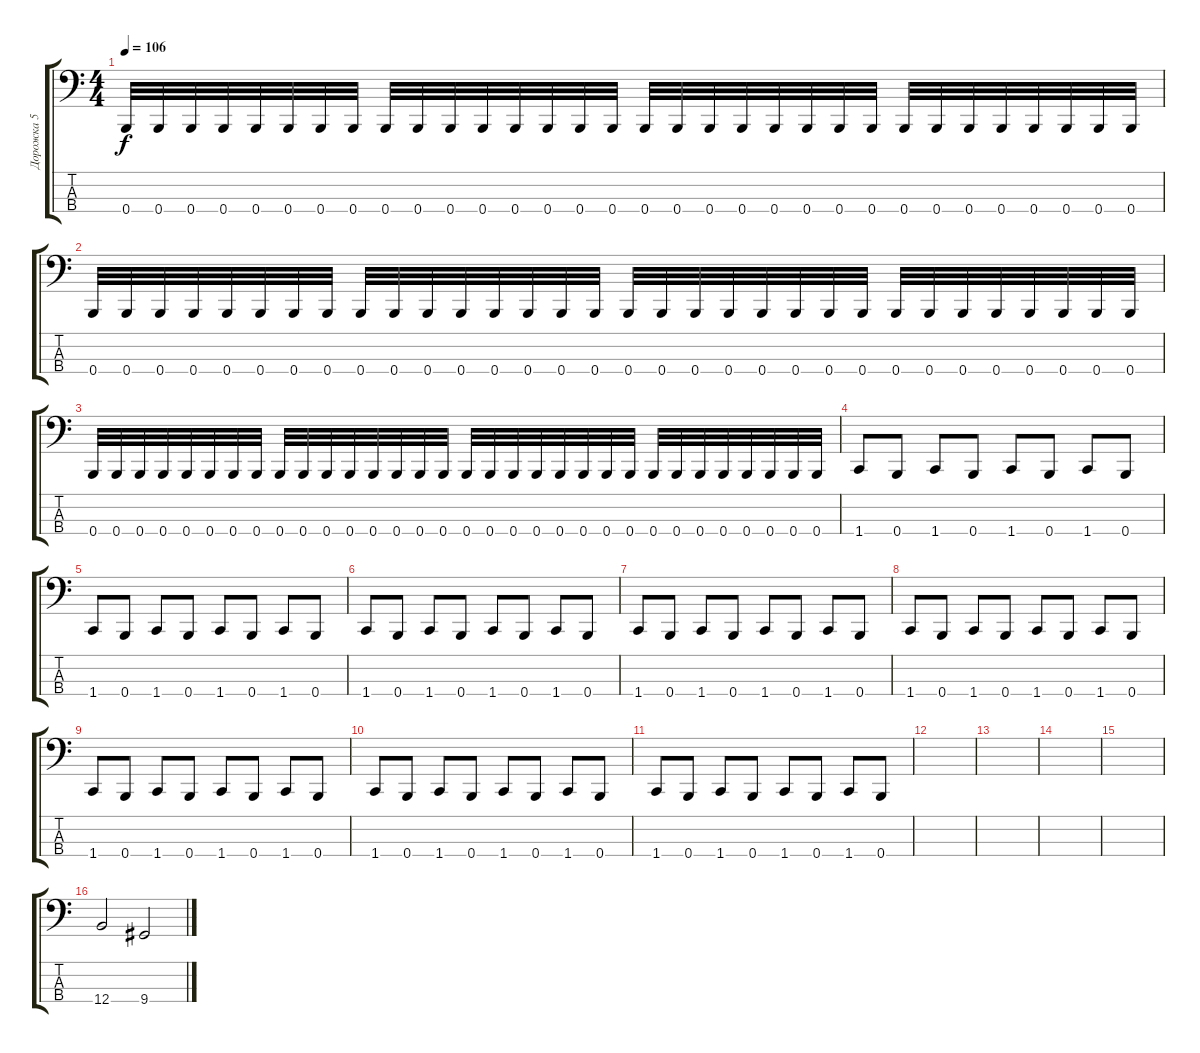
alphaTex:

\track ("Дорожка 5" "Дорожка 5") {instrument electricbasspick}
\staff {score tabs}
\tuning (E2 B1 Gb1 B0) {hide}
\ts (4 4)
\tempo 106
\clef f4
\ks c
0.4.32{dy f} 0.4.32 0.4.32 0.4.32 0.4.32 0.4.32 0.4.32 0.4.32 0.4.32 0.4.32 0.4.32 0.4.32 0.4.32 0.4.32 0.4.32 0.4.32 0.4.32 0.4.32 0.4.32 0.4.32 0.4.32 0.4.32 0.4.32 0.4.32 0.4.32 0.4.32 0.4.32 0.4.32 0.4.32 0.4.32 0.4.32 0.4.32 |
0.4.32 0.4.32 0.4.32 0.4.32 0.4.32 0.4.32 0.4.32 0.4.32 0.4.32 0.4.32 0.4.32 0.4.32 0.4.32 0.4.32 0.4.32 0.4.32 0.4.32 0.4.32 0.4.32 0.4.32 0.4.32 0.4.32 0.4.32 0.4.32 0.4.32 0.4.32 0.4.32 0.4.32 0.4.32 0.4.32 0.4.32 0.4.32 |
0.4.32 0.4.32 0.4.32 0.4.32 0.4.32 0.4.32 0.4.32 0.4.32 0.4.32 0.4.32 0.4.32 0.4.32 0.4.32 0.4.32 0.4.32 0.4.32 0.4.32 0.4.32 0.4.32 0.4.32 0.4.32 0.4.32 0.4.32 0.4.32 0.4.32 0.4.32 0.4.32 0.4.32 0.4.32 0.4.32 0.4.32 0.4.32 |
1.4.8 0.4.8 1.4.8 0.4.8 1.4.8 0.4.8 1.4.8 0.4.8 |
1.4.8 0.4.8 1.4.8 0.4.8 1.4.8 0.4.8 1.4.8 0.4.8 |
1.4.8 0.4.8 1.4.8 0.4.8 1.4.8 0.4.8 1.4.8 0.4.8 |
1.4.8 0.4.8 1.4.8 0.4.8 1.4.8 0.4.8 1.4.8 0.4.8 |
1.4.8 0.4.8 1.4.8 0.4.8 1.4.8 0.4.8 1.4.8 0.4.8 |
1.4.8 0.4.8 1.4.8 0.4.8 1.4.8 0.4.8 1.4.8 0.4.8 |
1.4.8 0.4.8 1.4.8 0.4.8 1.4.8 0.4.8 1.4.8 0.4.8 |
1.4.8 0.4.8 1.4.8 0.4.8 1.4.8 0.4.8 1.4.8 0.4.8 |
|
|
|
|
12.4.2 9.4.2
